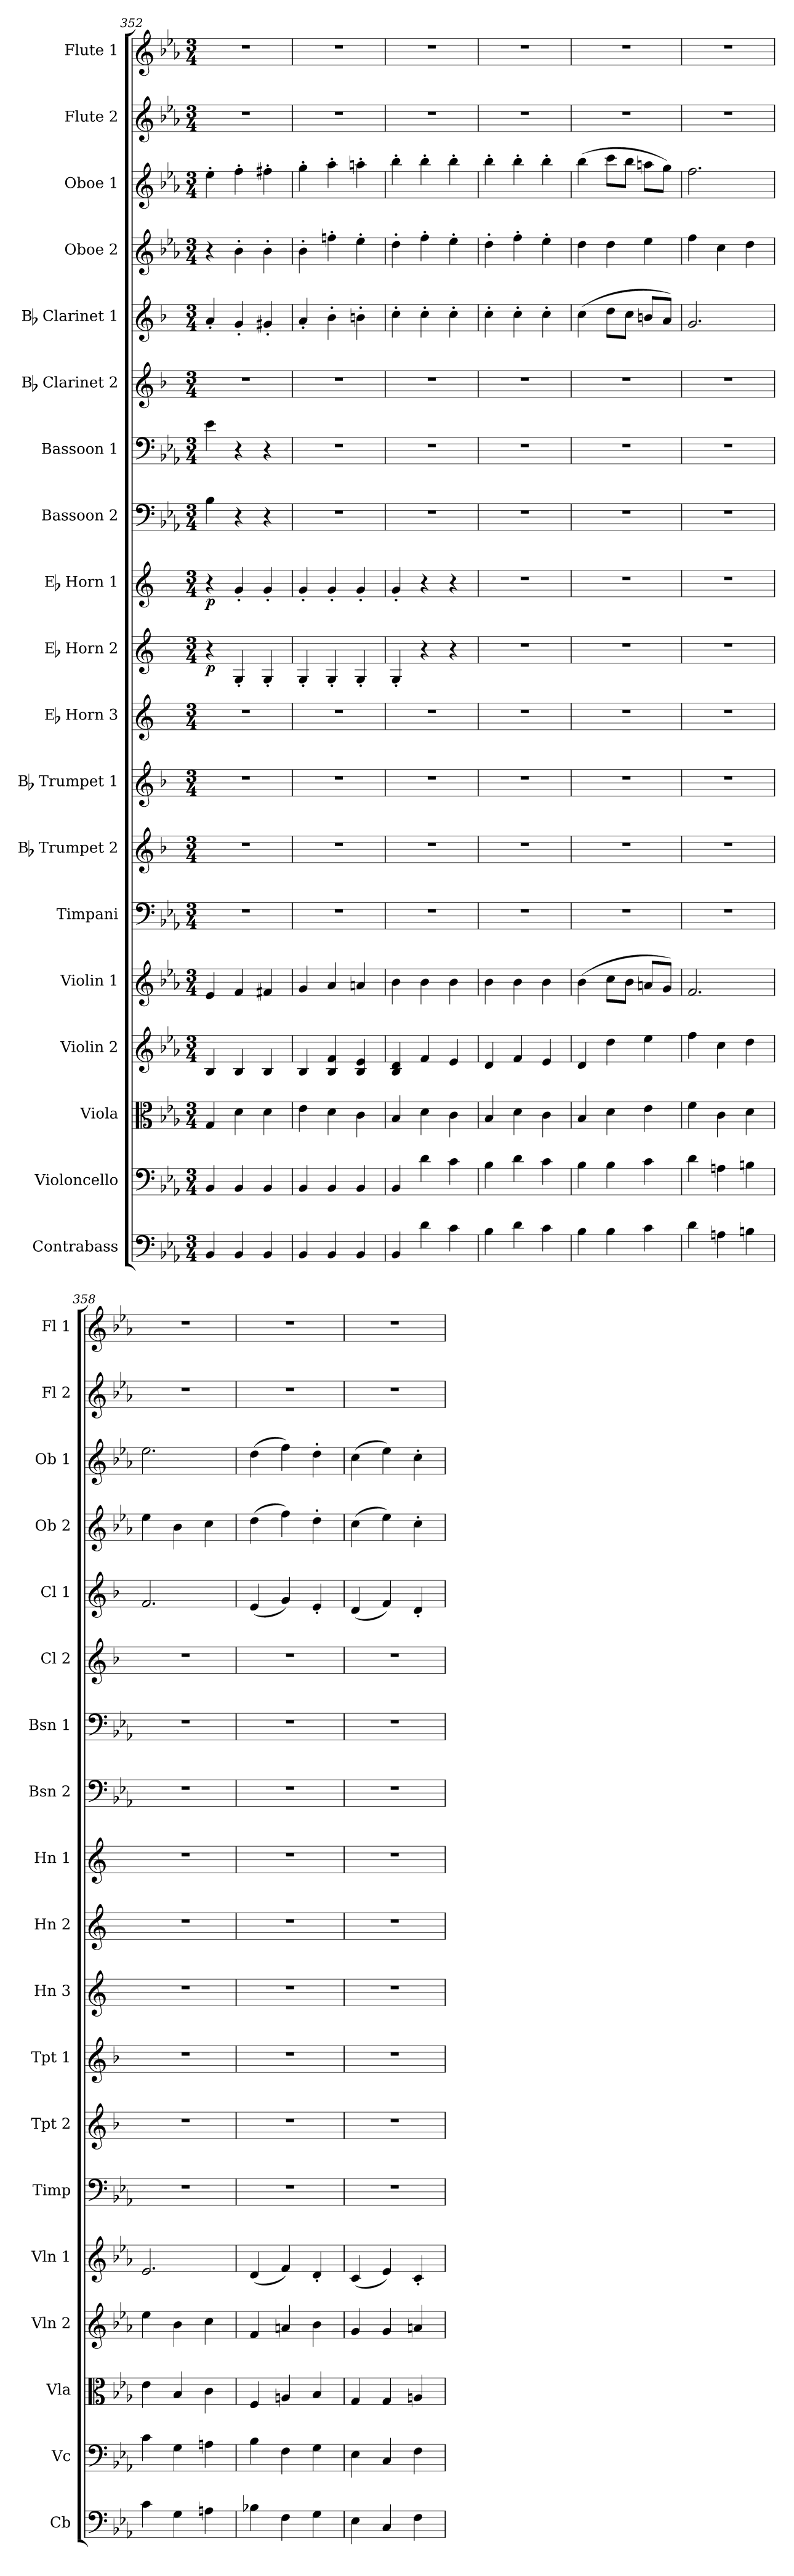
**kern	**kern	**kern	**kern	**kern	**kern	**kern	**kern	**kern	**kern	**dynam	**kern	**dynam	**kern	**kern	**kern	**kern	**kern	**kern	**kern	**kern
*part19	*part18	*part17	*part16	*part15	*part14	*part13	*part12	*part11	*part10	*part10	*part9	*part9	*part8	*part7	*part6	*part5	*part4	*part3	*part2	*part1
*staff19	*staff18	*staff17	*staff16	*staff15	*staff14	*staff13	*staff12	*staff11	*staff10	*staff10	*staff9	*staff9	*staff8	*staff7	*staff6	*staff5	*staff4	*staff3	*staff2	*staff1
*I"Contrabass	*I"Violoncello	*I"Viola	*I"Violin 2	*I"Violin 1	*I"Timpani	*I"Bb Trumpet 2	*I"Bb Trumpet 1	*I"Eb Horn 3	*I"Eb Horn 2	*	*I"Eb Horn 1	*	*I"Bassoon 2	*I"Bassoon 1	*I"Bb Clarinet 2	*I"Bb Clarinet 1	*I"Oboe 2	*I"Oboe 1	*I"Flute 2	*I"Flute 1
*I'Cb	*I'Vc	*I'Vla	*I'Vln 2	*I'Vln 1	*I'Timp	*I'Tpt 2	*I'Tpt 1	*I'Hn 3	*I'Hn 2	*	*I'Hn 1	*	*I'Bsn 2	*I'Bsn 1	*I'Cl 2	*I'Cl 1	*I'Ob 2	*I'Ob 1	*I'Fl 2	*I'Fl 1
*clefF4	*clefF4	*clefC3	*clefG2	*clefG2	*clefF4	*clefG2	*clefG2	*clefG2	*clefG2	*	*clefG2	*	*clefF4	*clefF4	*clefG2	*clefG2	*clefG2	*clefG2	*clefG2	*clefG2
*ITrd7c12	*	*	*	*	*	*ITrd1c2	*ITrd1c2	*ITrd5c9	*ITrd5c9	*	*ITrd5c9	*	*	*	*ITrd1c2	*ITrd1c2	*	*	*	*
*k[b-e-a-]	*k[b-e-a-]	*k[b-e-a-]	*k[b-e-a-]	*k[b-e-a-]	*k[b-e-a-]	*k[b-e-a-]	*k[b-e-a-]	*k[b-e-a-]	*k[b-e-a-]	*	*k[b-e-a-]	*	*k[b-e-a-]	*k[b-e-a-]	*k[b-e-a-]	*k[b-e-a-]	*k[b-e-a-]	*k[b-e-a-]	*k[b-e-a-]	*k[b-e-a-]
*M3/4	*M3/4	*M3/4	*M3/4	*M3/4	*M3/4	*M3/4	*M3/4	*M3/4	*M3/4	*	*M3/4	*	*M3/4	*M3/4	*M3/4	*M3/4	*M3/4	*M3/4	*M3/4	*M3/4
=352	=352	=352	=352	=352	=352	=352	=352	=352	=352	=352	=352	=352	=352	=352	=352	=352	=352	=352	=352	=352
!	!	!	!	!	!	!	!	!	!	!LO:DY:b	!	!LO:DY:b	!	!	!	!	!	!	!	!
4BBB-/	4BB-/	4G/	4B-/	4e-/	2.r	2.r	2.r	2.r	4r	p	4r	p	4B-\	4e-\	2.r	4g'/	4r	4ee-'\	2.r	2.r
4BBB-/	4BB-/	4d\	4B-/	4f/	.	.	.	.	4BB-'/	.	4B-'/	.	4r	4r	.	4f'/	4b-'\	4ff'\	.	.
4BBB-/	4BB-/	4d\	4B-/	4f#X/	.	.	.	.	4BB-'/	.	4B-'/	.	4r	4r	.	4f#X'/	4b-'\	4ff#X'\	.	.
=353	=353	=353	=353	=353	=353	=353	=353	=353	=353	=353	=353	=353	=353	=353	=353	=353	=353	=353	=353	=353
4BBB-/	4BB-/	4e-\	4B-/	4g/	2.r	2.r	2.r	2.r	4BB-'/	.	4B-'/	.	2.r	2.r	2.r	4g'/	4b-'\	4gg'\	2.r	2.r
4BBB-/	4BB-/	4d\	4B-/ 4f/	4a-/	.	.	.	.	4BB-'/	.	4B-'/	.	.	.	.	4a-'\	4ffn'\	4aa-'\	.	.
4BBB-/	4BB-/	4c\	4B-/ 4e-/	4an/	.	.	.	.	4BB-'/	.	4B-'/	.	.	.	.	4an'\	4ee-'\	4aan'\	.	.
=354	=354	=354	=354	=354	=354	=354	=354	=354	=354	=354	=354	=354	=354	=354	=354	=354	=354	=354	=354	=354
4BBB-/	4BB-/	4B-/	4B-/ 4d/	4b-\	2.r	2.r	2.r	2.r	4BB-'/	.	4B-'/	.	2.r	2.r	2.r	4b-'\	4dd'\	4bb-'\	2.r	2.r
4D\	4d\	4d\	4f/	4b-\	.	.	.	.	4r	.	4r	.	.	.	.	4b-'\	4ff'\	4bb-'\	.	.
4C\	4c\	4c\	4e-/	4b-\	.	.	.	.	4r	.	4r	.	.	.	.	4b-'\	4ee-'\	4bb-'\	.	.
=355	=355	=355	=355	=355	=355	=355	=355	=355	=355	=355	=355	=355	=355	=355	=355	=355	=355	=355	=355	=355
4BB-\	4B-\	4B-/	4d/	4b-\	2.r	2.r	2.r	2.r	2.r	.	2.r	.	2.r	2.r	2.r	4b-'\	4dd'\	4bb-'\	2.r	2.r
4D\	4d\	4d\	4f/	4b-\	.	.	.	.	.	.	.	.	.	.	.	4b-'\	4ff'\	4bb-'\	.	.
4C\	4c\	4c\	4e-/	4b-\	.	.	.	.	.	.	.	.	.	.	.	4b-'\	4ee-'\	4bb-'\	.	.
=356	=356	=356	=356	=356	=356	=356	=356	=356	=356	=356	=356	=356	=356	=356	=356	=356	=356	=356	=356	=356
4BB-\	4B-\	4B-/	4d/	(4b-\	2.r	2.r	2.r	2.r	2.r	.	2.r	.	2.r	2.r	2.r	(4b-\	4dd\	(4bb-\	2.r	2.r
4BB-\	4B-\	4d\	4dd\	8cc\L	.	.	.	.	.	.	.	.	.	.	.	8cc\L	4dd\	8ccc\L	.	.
.	.	.	.	8b-\J	.	.	.	.	.	.	.	.	.	.	.	8b-\J	.	8bb-\J	.	.
4C\	4c\	4e-\	4ee-\	8an/L	.	.	.	.	.	.	.	.	.	.	.	8an/L	4ee-\	8aan\L	.	.
.	.	.	.	8g/J)	.	.	.	.	.	.	.	.	.	.	.	8g/J)	.	8gg\J)	.	.
=357	=357	=357	=357	=357	=357	=357	=357	=357	=357	=357	=357	=357	=357	=357	=357	=357	=357	=357	=357	=357
4D\	4d\	4f\	4ff\	2.f/	2.r	2.r	2.r	2.r	2.r	.	2.r	.	2.r	2.r	2.r	2.f/	4ff\	2.ff\	2.r	2.r
4AAn\	4An\	4c\	4cc\	.	.	.	.	.	.	.	.	.	.	.	.	.	4cc\	.	.	.
4BBn\	4Bn\	4d\	4dd\	.	.	.	.	.	.	.	.	.	.	.	.	.	4dd\	.	.	.
=358	=358	=358	=358	=358	=358	=358	=358	=358	=358	=358	=358	=358	=358	=358	=358	=358	=358	=358	=358	=358
4C\	4c\	4e-\	4ee-\	2.e-/	2.r	2.r	2.r	2.r	2.r	.	2.r	.	2.r	2.r	2.r	2.e-/	4ee-\	2.ee-\	2.r	2.r
4GG\	4G\	4B-/	4b-\	.	.	.	.	.	.	.	.	.	.	.	.	.	4b-\	.	.	.
4AAn\	4An\	4c\	4cc\	.	.	.	.	.	.	.	.	.	.	.	.	.	4cc\	.	.	.
!!LO:PB:g=z
=359	=359	=359	=359	=359	=359	=359	=359	=359	=359	=359	=359	=359	=359	=359	=359	=359	=359	=359	=359	=359
4BB-X\	4B-\	4F/	4f/	(4d/	2.r	2.r	2.r	2.r	2.r	.	2.r	.	2.r	2.r	2.r	(4d/	(4dd\	(4dd\	2.r	2.r
4FF\	4F\	4An/	4an/	4f/)	.	.	.	.	.	.	.	.	.	.	.	4f/)	4ff\)	4ff\)	.	.
4GG\	4G\	4B-/	4b-\	4d'/	.	.	.	.	.	.	.	.	.	.	.	4d'/	4dd'\	4dd'\	.	.
=360	=360	=360	=360	=360	=360	=360	=360	=360	=360	=360	=360	=360	=360	=360	=360	=360	=360	=360	=360	=360
4EE-\	4E-\	4G/	4g/	(4c/	2.r	2.r	2.r	2.r	2.r	.	2.r	.	2.r	2.r	2.r	(4c/	(4cc\	(4cc\	2.r	2.r
4CC/	4C/	4G/	4g/	4e-/)	.	.	.	.	.	.	.	.	.	.	.	4e-/)	4ee-\)	4ee-\)	.	.
4FF\	4F\	4An/	4an/	4c'/	.	.	.	.	.	.	.	.	.	.	.	4c'/	4cc'\	4cc'\	.	.
=	=	=	=	=	=	=	=	=	=	=	=	=	=	=	=	=	=	=	=	=
*-	*-	*-	*-	*-	*-	*-	*-	*-	*-	*-	*-	*-	*-	*-	*-	*-	*-	*-	*-	*-
